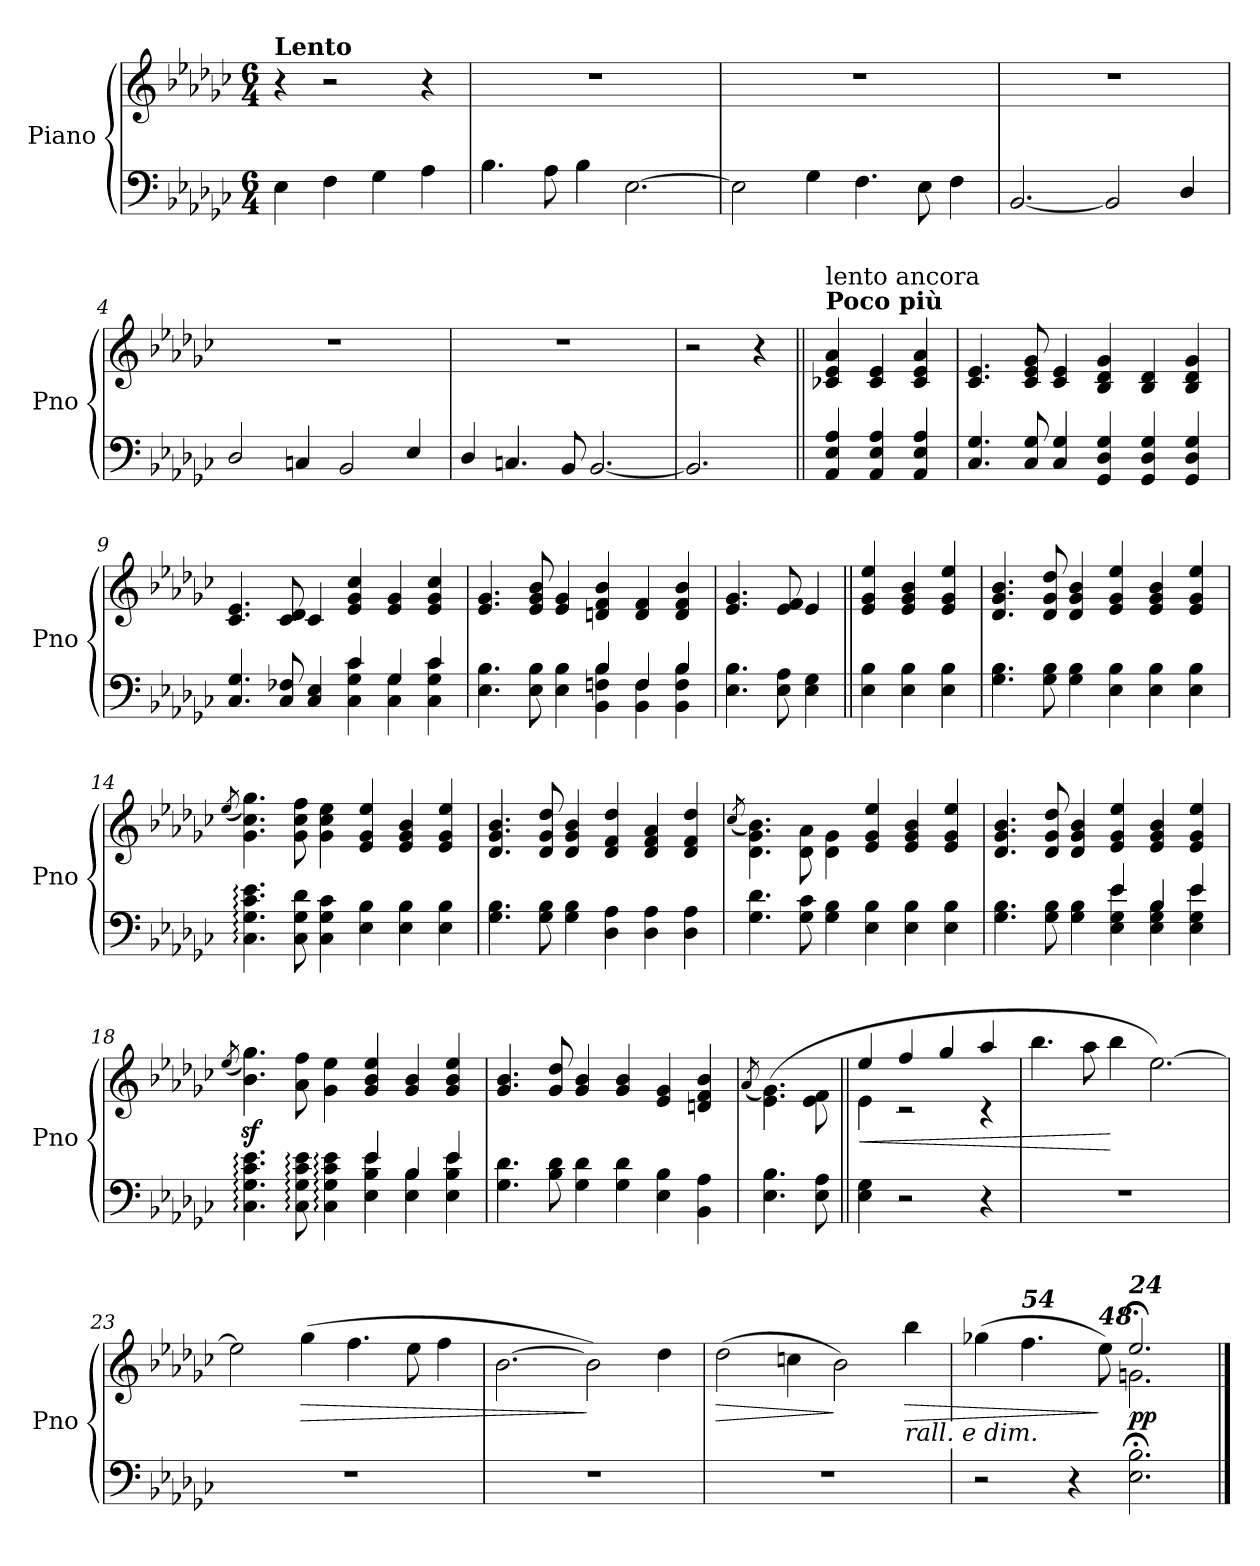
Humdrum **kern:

**kern	**kern	**dynam
*part1	*part1	*part1
*staff2	*staff1	*staff1/2
*I"Piano	*	*
*I'Pno	*	*
*clefF4	*clefG2	*
*k[b-e-a-d-g-c-]	*k[b-e-a-d-g-c-]	*
*M6/4	*M6/4	*
=	=	=
!	!LO:TX:a:B:t=Lento	!
!	!	!LO:DY:b
4E-\	4r	other-dynamics
4F\	2r	.
4G-\	.	.
4A-\	4r	.
=1	=1	=1
4.B-\	1.r	.
8A-\	.	.
4B-\	.	.
[2.E-\	.	.
=2	=2	=2
2E-\]	1.r	.
4G-\	.	.
4.F\	.	.
8E-\	.	.
4F\	.	.
=3	=3	=3
[2.BB-/	1.r	.
2BB-/]	.	.
4D-/	.	.
=4	=4	=4
2D-/	1.r	.
4Cn/	.	.
2BB-/	.	.
4E-/	.	.
!!LO:LB:g=z
=5	=5	=5
4D-/	1.r	.
4.Cn/	.	.
8BB-/	.	.
[2.BB-/	.	.
=6	=6	=6
2.BB-/]	2r	.
.	4r	.
=7||	=7||	=7||
!	!LO:TX:a:B:t=Poco più	!
!	!LO:TX:a:t=lento ancora	!
!	!	!LO:DY:b
4AA-/ 4E-/ 4A-/	4c-X/ 4e-/ 4a-/	other-dynamics
4AA-/ 4E-/ 4A-/	4c-/ 4e-/	.
4AA-/ 4E-/ 4A-/	4c-/ 4e-/ 4a-/	.
=8	=8	=8
4.C-/ 4.G-/	4.c-/ 4.e-/	.
8C-/ 8G-/	8c-/ 8e-/ 8g-/	.
4C-/ 4G-/	4c-/ 4e-/	.
4GG-/ 4D-/ 4G-/	4B-/ 4d-/ 4g-/	.
4GG-/ 4D-/ 4G-/	4B-/ 4d-/	.
4GG-/ 4D-/ 4G-/	4B-/ 4d-/ 4g-/	.
=9	=9	=9
*^	*	*
4.C-/ 4.G-/	2.ryy	4.c-/ 4.e-/	.
8C-/ 8F-X/	.	8c-/ 8d-/	.
4C-/ 4E-/	.	4c-/	.
4c-/	4C-\ 4G-\ 4c-\	4e-/ 4g-/ 4cc-/	.
4G-/	4C-\ 4G-\	4e-/ 4g-/	.
4c-/	4C-\ 4G-\ 4c-\	4e-/ 4g-/ 4cc-/	.
=10	=10	=10	=10
4.E-\ 4.B-\	2.ryy	4.e-/ 4.g-/	.
8E-\ 8B-\	.	8e-/ 8g-/ 8b-/	.
4E-\ 4B-\	.	4e-/ 4g-/	.
4B-/	4BB-\ 4Fn\ 4B-\	4dn/ 4f/ 4b-/	.
4F/	4BB-\ 4F\	4d/ 4f/	.
4B-/	4BB-\ 4F\ 4B-\	4d/ 4f/ 4b-/	.
*v	*v	*	*
!!LO:LB:g=z
=11	=11	=11
4.E-\ 4.B-\	4.e-/ 4.g-/	.
8E-\ 8A-\	8e-/ 8f/	.
4E-\ 4G-\	4e-/	.
=12||	=12||	=12||
!	!	!LO:DY:b
4E-\ 4B-\	4e-/ 4g-/ 4ee-/	other-dynamics
4E-\ 4B-\	4e-/ 4g-/ 4b-/	.
4E-\ 4B-\	4e-/ 4g-/ 4ee-/	.
=13	=13	=13
4.G-\ 4.B-\	4.d-/ 4.g-/ 4.b-/	.
8G-\ 8B-\	8d-/ 8g-/ 8dd-/	.
4G-\ 4B-\	4d-/ 4g-/ 4b-/	.
4E-\ 4B-\	4e-/ 4g-/ 4ee-/	.
4E-\ 4B-\	4e-/ 4g-/ 4b-/	.
4E-\ 4B-\	4e-/ 4g-/ 4ee-/	.
=14	=14	=14
.	(8qee-/	.
4.C-\: 4.G-\: 4.c-\: 4.e-\:	4.g-\ 4.cc-\ 4.gg-\)	.
8C-\ 8G-\ 8d-\	8g-\ 8cc-\ 8ff\	.
4C-\ 4G-\ 4c-\	4g-\ 4cc-\ 4ee-\	.
4E-\ 4B-\	4e-/ 4g-/ 4ee-/	.
4E-\ 4B-\	4e-/ 4g-/ 4b-/	.
4E-\ 4B-\	4e-/ 4g-/ 4ee-/	.
=15	=15	=15
!	!	!LO:DY:b
4.G-\ 4.B-\	4.d-/ 4.g-/ 4.b-/	other-dynamics
8G-\ 8B-\	8d-/ 8g-/ 8dd-/	.
4G-\ 4B-\	4d-/ 4g-/ 4b-/	.
4D-\ 4A-\	4d-/ 4f/ 4dd-/	.
4D-\ 4A-\	4d-/ 4f/ 4a-/	.
4D-\ 4A-\	4d-/ 4f/ 4dd-/	.
!!LO:LB:g=z
=16	=16	=16
.	(8qcc-/	.
4.G-\ 4.d-\	4.d-\ 4.g-\ 4.b-\)	.
8G-\ 8c-\	8d-\ 8a-\	.
4G-\ 4B-\	4d-\ 4g-\	.
4E-\ 4B-\	4e-/ 4g-/ 4ee-/	.
!	!	!LO:DY:a=2
4E-\ 4B-\	4e-/ 4g-/ 4b-/	other-dynamics
4E-\ 4B-\	4e-/ 4g-/ 4ee-/	.
=17	=17	=17
*^	*	*
4.G-\ 4.B-\	2.ryy	4.d-/ 4.g-/ 4.b-/	.
8G-\ 8B-\	.	8d-/ 8g-/ 8dd-/	.
4G-\ 4B-\	.	4d-/ 4g-/ 4b-/	.
4e-/	4E-\ 4G-\ 4e-\	4e-/ 4g-/ 4ee-/	.
4B-/	4E-\ 4G-\ 4B-\	4e-/ 4g-/ 4b-/	.
4e-/	4E-\ 4G-\ 4e-\	4e-/ 4g-/ 4ee-/	.
=18	=18	=18	=18
.	.	(8qee-/	.
4.C-\: 4.G-\: 4.c-\: 4.e-\:	2.ryy	4.b-\z< 4.gg-\z<)	.
8C-\: 8G-\: 8c-\: 8e-\:	.	8a-\ 8ff\	.
4C-\: 4G-\: 4c-\: 4e-\:	.	4g-\ 4ee-\	.
4e-/	4E-\ 4B-\ 4e-\	4g-/ 4b-/ 4ee-/	.
4B-/	4E-\ 4B-\	4g-/ 4b-/	.
4e-/	4E-\ 4B-\ 4e-\	4g-/ 4b-/ 4ee-/	.
*v	*v	*	*
=19	=19	=19
4.G-\ 4.d-\	4.g-/ 4.b-/	.
8B-\ 8d-\	8g-/ 8dd-/	.
4G-\ 4d-\	4g-/ 4b-/	.
!	!	!LO:DY:b
4G-\ 4d-\	4g-/ 4b-/	other-dynamics
4E-\ 4B-\	4e-/ 4g-/	.
4BB-\ 4A-\	4dn/ 4f/ 4b-/	.
=20	=20	=20
.	(8qa-/	.
4.E-\ 4.B-\	(4.e-\ 4.g-\)	.
8E-\ 8A-\	8e-\ 8f\	.
!!LO:LB:g=z
=21||	=21||	=21||
!	!LO:TX:a:B:t=Tempo I	!
!	!	!LO:HP:b
*	*^	*
!	!	!	!LO:DY:n=1:b
4E-\ 4G-\	(4ee-/	4e-\)	< other-dynamics
2r	4ff/	2r	.
.	4gg-/	.	.
4r	4aa-/	4r	.
*	*v	*v	*
=22	=22	=22
1.r	4.bb-\	.
.	8aa-\	.
.	4bb-\	[
.	[2.ee-\)	.
=23	=23	=23
1.r	2ee-\]	.
!	!	!LO:HP:b
.	(4gg-\	>
.	4.ff\	.
.	8ee-\	.
.	4ff\	.
=24	=24	=24
1.r	[2.b-\	.
.	2b-\])	]
.	4dd-\	.
=25	=25	=25
!	!	!LO:HP:b
1.r	(2dd-\	>
.	4ccn\	.
.	2b-\)	]
!	!LO:TX:b:i:t=rall. e dim.	!
!	!	!LO:HP:b
.	4bb-\	>
=26	=26	=26
*	*^	*
2r	(>4gg-X\	2.ryy	.
!	!LO:TX:a:Bi:t=54	!	!
.	4.ff\	.	.
4r	.	.	.
!	!LO:TX:a:Bi:t=48	!	!
.	8ee-\)	.	]
!	!LO:TX:a:Bi:t=24	!	!
!	!	!	!LO:DY:b
2.E-\; 2.B-\;	2.ee-;</	2.gn\	pp
*	*v	*v	*
==	==	==
*-	*-	*-
